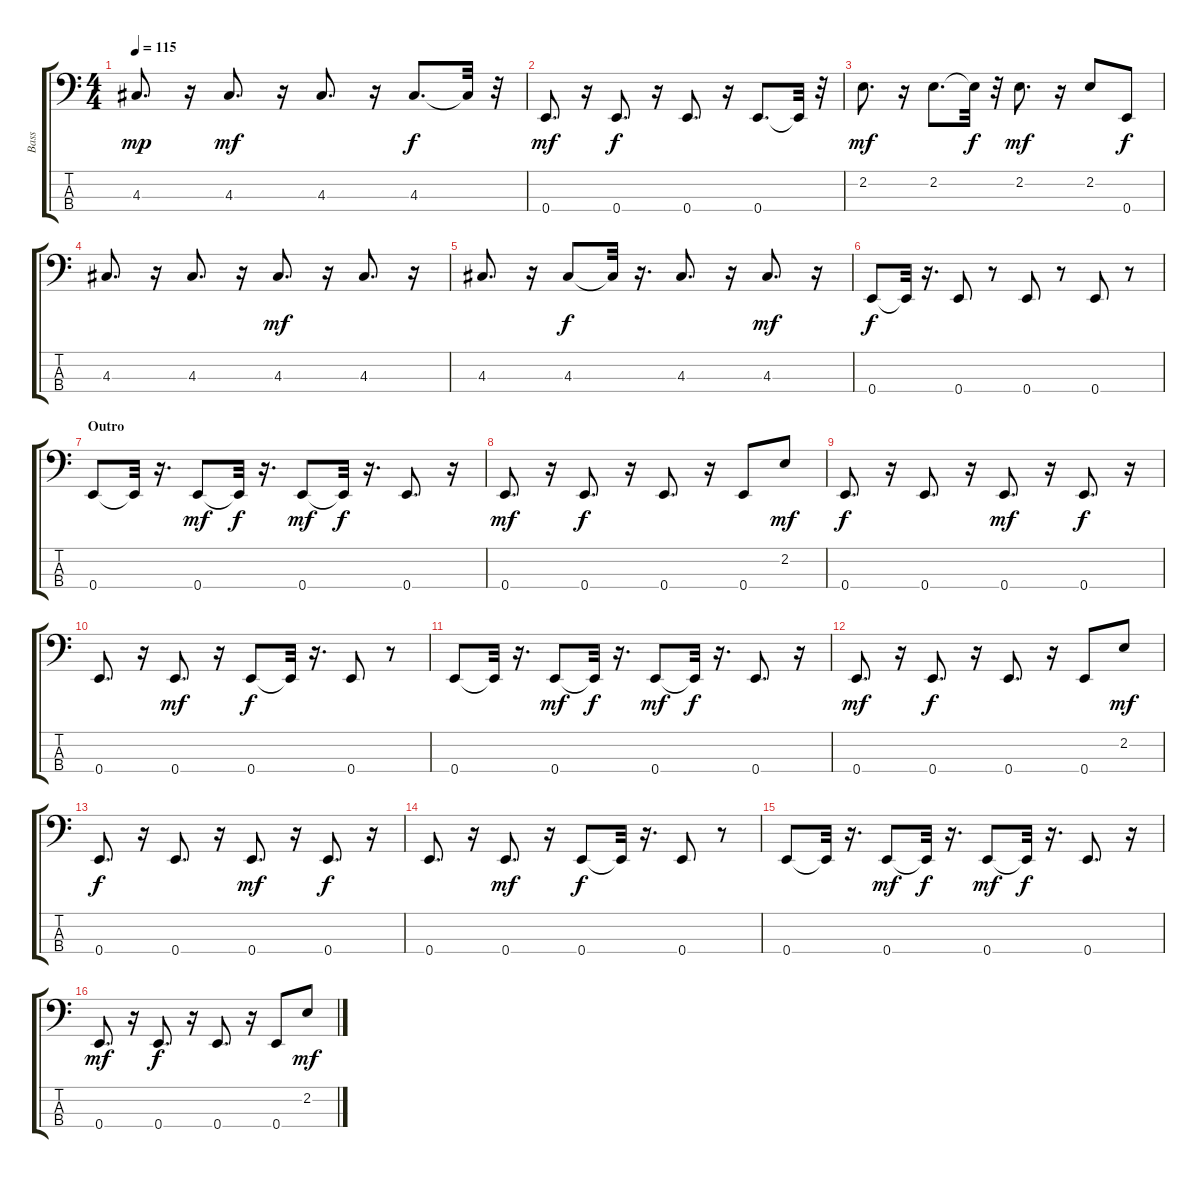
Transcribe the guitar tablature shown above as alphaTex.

\track ("Bass" "Bass") {instrument fretlessbass}
\staff {score tabs}
\tuning (G2 D2 A1 E1) {hide}
\ts (4 4)
\tempo 115
\clef f4
\ks c
4.3.8{d dy mp} r.16 4.3.8{d dy mf} r.16 4.3.8{d} r.16 4.3.8{d dy f} 4.3{t}.32 r.32 |
0.4.8{d dy mf} r.16 0.4.8{d dy f} r.16 0.4.8{d} r.16 0.4.8{d} 0.4{t}.32 r.32 |
2.2.8{d dy mf} r.16 2.2.8{d} 2.2{t}.32{dy f} r.32 2.2.8{d dy mf} r.16 2.2.8 0.4.8{dy f} |
4.3.8{d} r.16 4.3.8{d} r.16 4.3.8{d dy mf} r.16 4.3.8{d} r.16 |
4.3.8{d} r.16 4.3.8{dy f} 4.3{t}.32 r.16{d} 4.3.8{d} r.16 4.3.8{d dy mf} r.16 |
0.4.8{dy f} 0.4{t}.32 r.16{d} 0.4.8 r.8 0.4.8 r.8 0.4.8 r.8 |
\section ("" "Outro")
0.4.8 0.4{t}.32 r.16{d} 0.4.8{dy mf} 0.4{t}.32{dy f} r.16{d} 0.4.8{dy mf} 0.4{t}.32{dy f} r.16{d} 0.4.8{d} r.16 |
0.4.8{d dy mf} r.16 0.4.8{d dy f} r.16 0.4.8{d} r.16 0.4.8 2.2.8{dy mf} |
0.4.8{d dy f} r.16 0.4.8{d} r.16 0.4.8{d dy mf} r.16 0.4.8{d dy f} r.16 |
0.4.8{d} r.16 0.4.8{d dy mf} r.16 0.4.8{dy f} 0.4{t}.32 r.16{d} 0.4.8 r.8 |
0.4.8 0.4{t}.32 r.16{d} 0.4.8{dy mf} 0.4{t}.32{dy f} r.16{d} 0.4.8{dy mf} 0.4{t}.32{dy f} r.16{d} 0.4.8{d} r.16 |
0.4.8{d dy mf} r.16 0.4.8{d dy f} r.16 0.4.8{d} r.16 0.4.8 2.2.8{dy mf} |
0.4.8{d dy f} r.16 0.4.8{d} r.16 0.4.8{d dy mf} r.16 0.4.8{d dy f} r.16 |
0.4.8{d} r.16 0.4.8{d dy mf} r.16 0.4.8{dy f} 0.4{t}.32 r.16{d} 0.4.8 r.8 |
0.4.8 0.4{t}.32 r.16{d} 0.4.8{dy mf} 0.4{t}.32{dy f} r.16{d} 0.4.8{dy mf} 0.4{t}.32{dy f} r.16{d} 0.4.8{d} r.16 |
0.4.8{d dy mf} r.16 0.4.8{d dy f} r.16 0.4.8{d} r.16 0.4.8 2.2.8{dy mf}
